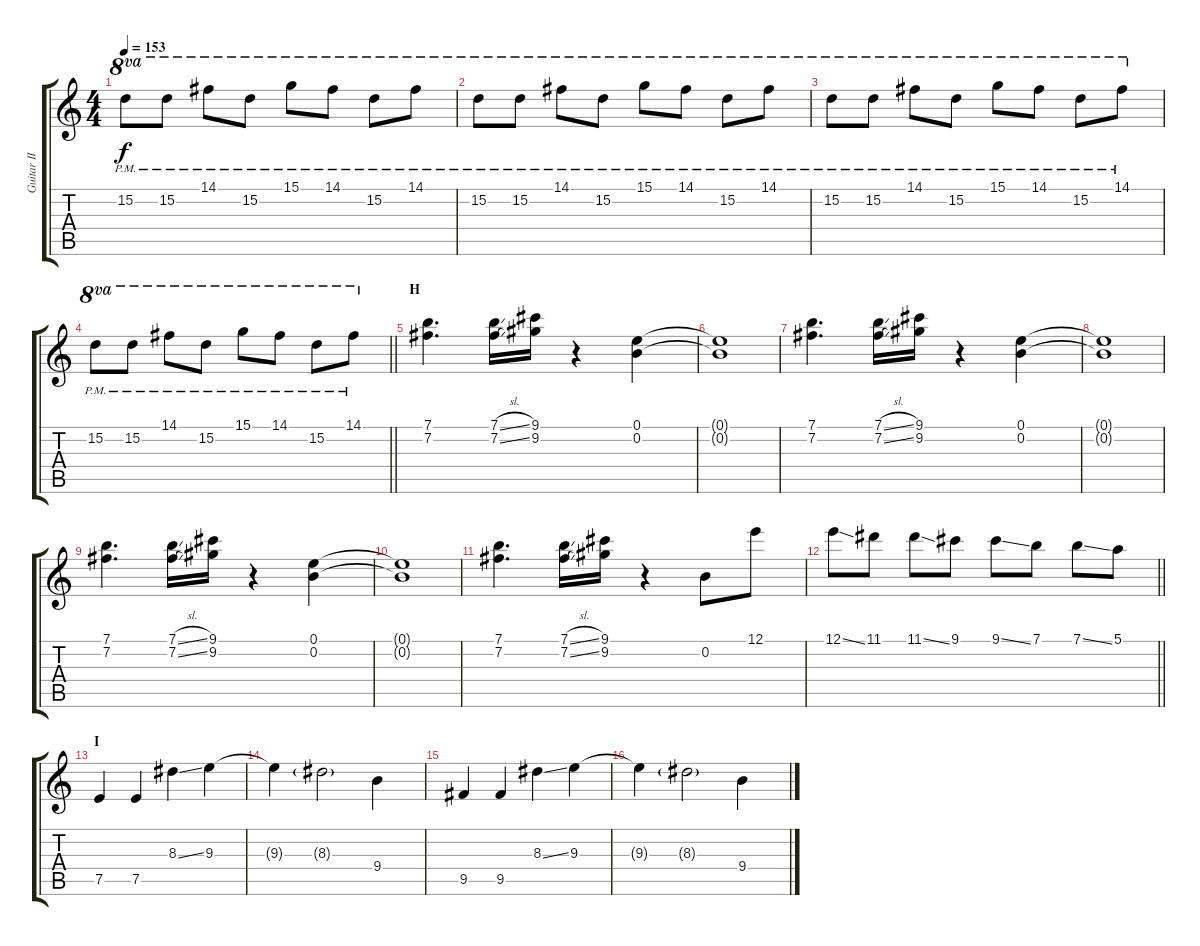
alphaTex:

\track ("Guitar II - Kita" "Guitar II ") {instrument overdrivenguitar}
\staff {score tabs}
\tuning (E4 B3 G3 D3 A2 E2) {hide}
\ts (4 4)
\tempo 153
\clef g2
\ks c
15.2{pm}.8{ot 8va dy f} 15.2{pm}.8{ot 8va} 14.1{pm}.8{ot 8va} 15.2{pm}.8{ot 8va} 15.1{pm}.8{ot 8va} 14.1{pm}.8{ot 8va} 15.2{pm}.8{ot 8va} 14.1{pm}.8{ot 8va} |
15.2{pm}.8{ot 8va} 15.2{pm}.8{ot 8va} 14.1{pm}.8{ot 8va} 15.2{pm}.8{ot 8va} 15.1{pm}.8{ot 8va} 14.1{pm}.8{ot 8va} 15.2{pm}.8{ot 8va} 14.1{pm}.8{ot 8va} |
15.2{pm}.8{ot 8va} 15.2{pm}.8{ot 8va} 14.1{pm}.8{ot 8va} 15.2{pm}.8{ot 8va} 15.1{pm}.8{ot 8va} 14.1{pm}.8{ot 8va} 15.2{pm}.8{ot 8va} 14.1{pm}.8{ot 8va} |
\barLineRight lightlight
15.2{pm}.8{ot 8va} 15.2{pm}.8{ot 8va} 14.1{pm}.8{ot 8va} 15.2{pm}.8{ot 8va} 15.1{pm}.8{ot 8va} 14.1{pm}.8{ot 8va} 15.2{pm}.8{ot 8va} 14.1{pm}.8{ot 8va} |
\section ("" "H")
(7.1 7.2).4{d} (7.1{sl} 7.2{sl}).16 (9.1 9.2).16 r.4 (0.1 0.2).4 |
(0.1{t} 0.2{t}).1 |
(7.1 7.2).4{d} (7.1{sl} 7.2{sl}).16 (9.1 9.2).16 r.4 (0.1 0.2).4 |
(0.1{t} 0.2{t}).1 |
(7.1 7.2).4{d} (7.1{sl} 7.2{sl}).16 (9.1 9.2).16 r.4 (0.1 0.2).4 |
(0.1{t} 0.2{t}).1 |
(7.1 7.2).4{d} (7.1{sl} 7.2{sl}).16 (9.1 9.2).16 r.4 0.2.8 12.1.8 |
\barLineRight lightlight
12.1{ss}.8 11.1.8 11.1{ss}.8 9.1.8 9.1{ss}.8 7.1.8 7.1{ss}.8 5.1.8 |
\section ("" "I")
7.5.4 7.5.4 8.3{ss}.4 9.3.4 |
9.3{t}.4 8.3{g}.2 9.4.4 |
9.5.4 9.5.4 8.3{ss}.4 9.3.4 |
9.3{t}.4 8.3{g}.2 9.4.4
